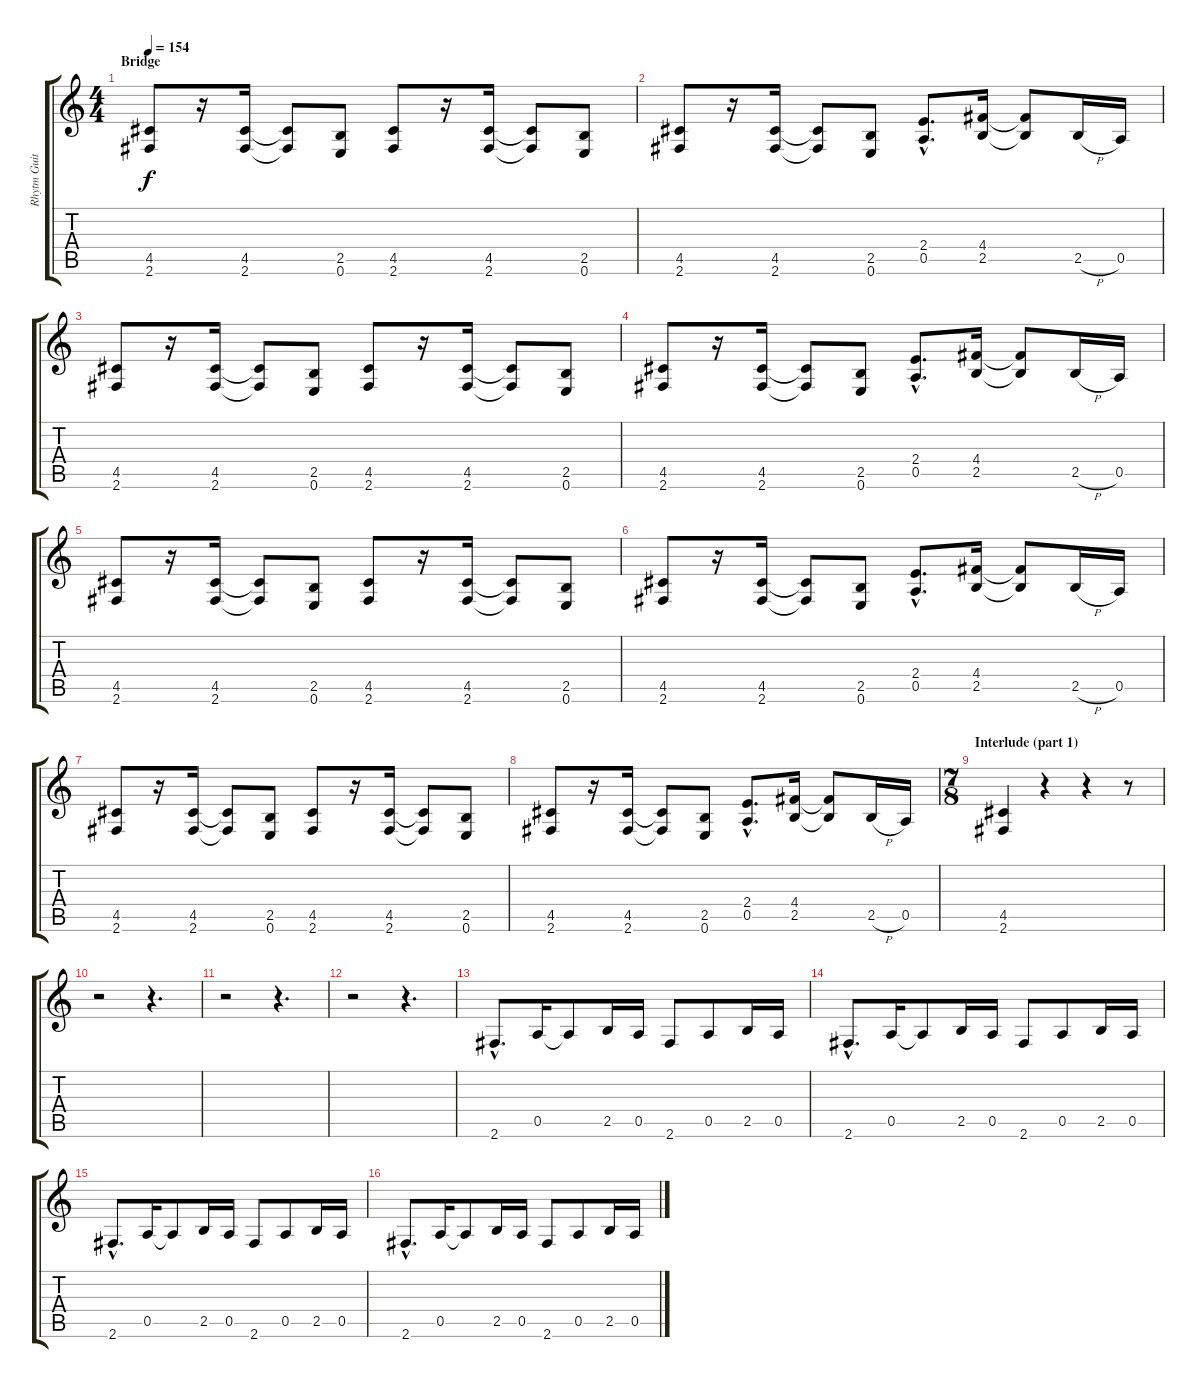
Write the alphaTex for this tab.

\track ("Rhytm Guitar" "Rhytm Guit") {instrument distortionguitar}
\staff {score tabs}
\tuning (E4 B3 G3 D3 A2 E2) {hide}
\ts (4 4)
\section ("" "Bridge")
\tempo 154
\clef g2
\ks c
(4.5 2.6).8{dy f} r.16 (4.5 2.6).16 (4.5{t} 2.6{t}).8 (2.5 0.6).8 (4.5 2.6).8 r.16 (4.5 2.6).16 (4.5{t} 2.6{t}).8 (2.5 0.6).8 |
(4.5 2.6).8 r.16 (4.5 2.6).16 (4.5{t} 2.6{t}).8 (2.5 0.6).8 (2.4{hac} 0.5{hac}).8{d} (4.4 2.5).16 (4.4{t} 2.5{t}).8 2.5{h}.16 0.5.16 |
(4.5 2.6).8 r.16 (4.5 2.6).16 (4.5{t} 2.6{t}).8 (2.5 0.6).8 (4.5 2.6).8 r.16 (4.5 2.6).16 (4.5{t} 2.6{t}).8 (2.5 0.6).8 |
(4.5 2.6).8 r.16 (4.5 2.6).16 (4.5{t} 2.6{t}).8 (2.5 0.6).8 (2.4{hac} 0.5{hac}).8{d} (4.4 2.5).16 (4.4{t} 2.5{t}).8 2.5{h}.16 0.5.16 |
(4.5 2.6).8 r.16 (4.5 2.6).16 (4.5{t} 2.6{t}).8 (2.5 0.6).8 (4.5 2.6).8 r.16 (4.5 2.6).16 (4.5{t} 2.6{t}).8 (2.5 0.6).8 |
(4.5 2.6).8 r.16 (4.5 2.6).16 (4.5{t} 2.6{t}).8 (2.5 0.6).8 (2.4{hac} 0.5{hac}).8{d} (4.4 2.5).16 (4.4{t} 2.5{t}).8 2.5{h}.16 0.5.16 |
(4.5 2.6).8 r.16 (4.5 2.6).16 (4.5{t} 2.6{t}).8 (2.5 0.6).8 (4.5 2.6).8 r.16 (4.5 2.6).16 (4.5{t} 2.6{t}).8 (2.5 0.6).8 |
(4.5 2.6).8 r.16 (4.5 2.6).16 (4.5{t} 2.6{t}).8 (2.5 0.6).8 (2.4{hac} 0.5{hac}).8{d} (4.4 2.5).16 (4.4{t} 2.5{t}).8 2.5{h}.16 0.5.16 |
\ts (7 8)
\section ("" "Interlude (part 1)")
(4.5 2.6).4 r.4 r.4 r.8 |
r.2 r.4{d} |
r.2 r.4{d} |
r.2 r.4{d} |
2.6{hac}.8{d} 0.5.16 0.5{t}.8 2.5.16 0.5.16 2.6.8 0.5.8 2.5.16 0.5.16 |
2.6{hac}.8{d} 0.5.16 0.5{t}.8 2.5.16 0.5.16 2.6.8 0.5.8 2.5.16 0.5.16 |
2.6{hac}.8{d} 0.5.16 0.5{t}.8 2.5.16 0.5.16 2.6.8 0.5.8 2.5.16 0.5.16 |
2.6{hac}.8{d} 0.5.16 0.5{t}.8 2.5.16 0.5.16 2.6.8 0.5.8 2.5.16 0.5.16
